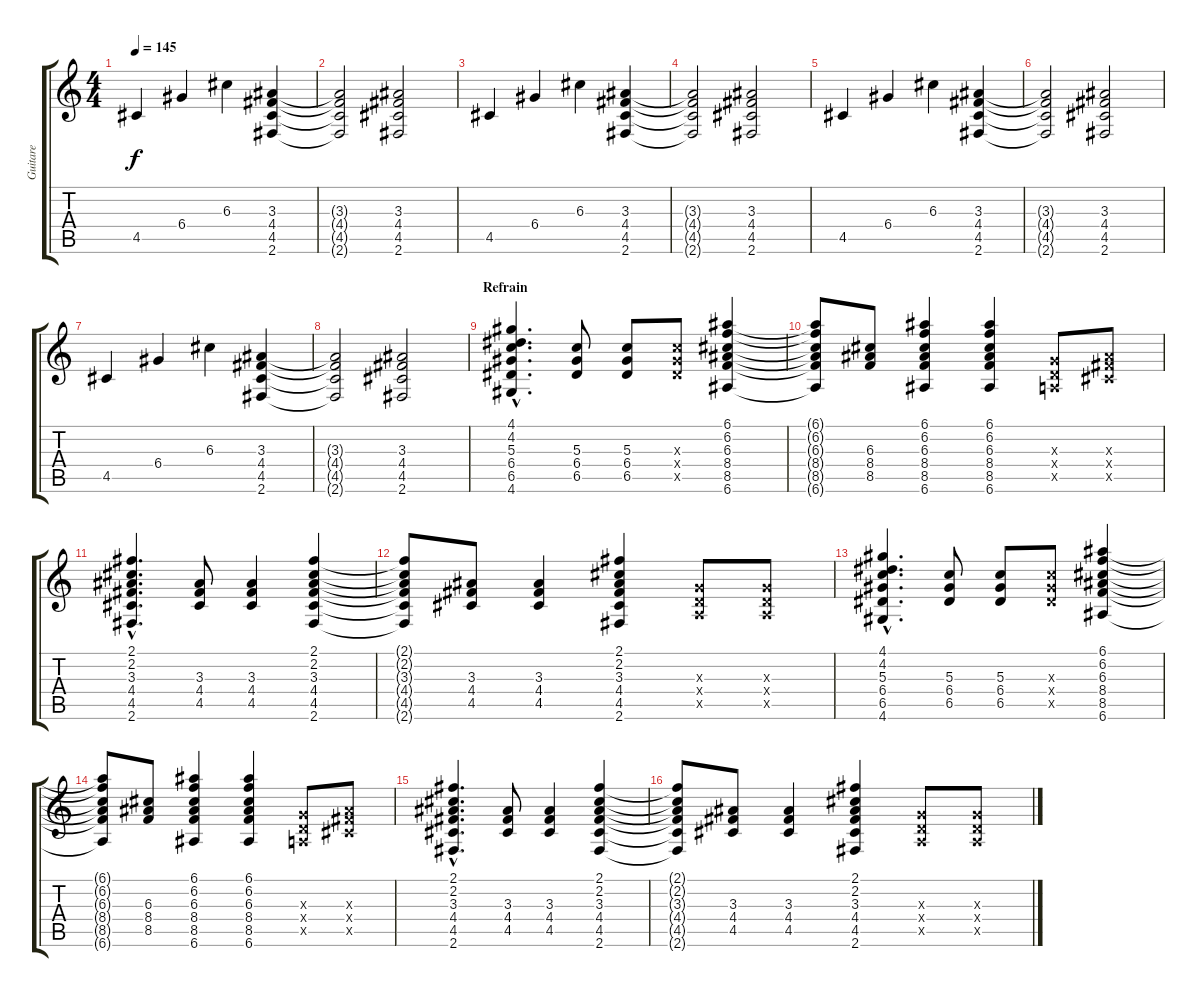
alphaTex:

\track ("Guitare" "Guitare") {instrument acousticguitarsteel}
\staff {score tabs}
\tuning (E4 B3 G3 D3 A2 E2) {hide}
\ts (4 4)
\tempo 145
\clef g2
\ks c
4.5.4{dy f} 6.4.4 6.3.4 (3.3 4.4 4.5 2.6).4 |
(3.3{t} 4.4{t} 4.5{t} 2.6{t}).2 (3.3 4.4 4.5 2.6).2 |
4.5.4 6.4.4 6.3.4 (3.3 4.4 4.5 2.6).4 |
(3.3{t} 4.4{t} 4.5{t} 2.6{t}).2 (3.3 4.4 4.5 2.6).2 |
4.5.4 6.4.4 6.3.4 (3.3 4.4 4.5 2.6).4 |
(3.3{t} 4.4{t} 4.5{t} 2.6{t}).2 (3.3 4.4 4.5 2.6).2 |
4.5.4 6.4.4 6.3.4 (3.3 4.4 4.5 2.6).4 |
(3.3{t} 4.4{t} 4.5{t} 2.6{t}).2 (3.3 4.4 4.5 2.6).2 |
\section ("" "Refrain")
(4.1{hac} 4.2{hac} 5.3{hac} 6.4{hac} 6.5{hac} 4.6{hac}).4{d} (5.3 6.4 6.5).8 (5.3 6.4 6.5).8 (5.3{x} 6.4{x} 6.5{x}).8 (6.1 6.2 6.3 8.4 8.5 6.6).4 |
(6.1{t} 6.2{t} 6.3{t} 8.4{t} 8.5{t} 6.6{t}).8 (6.3 8.4 8.5).8 (6.1 6.2 6.3 8.4 8.5 6.6).4 (6.1 6.2 6.3 8.4 8.5 6.6).4 (0.3{x} 0.4{x} 0.5{x}).8 (3.3{x} 4.4{x} 4.5{x}).8 |
(2.1{hac} 2.2{hac} 3.3{hac} 4.4{hac} 4.5{hac} 2.6{hac}).4{d} (3.3 4.4 4.5).8 (3.3 4.4 4.5).4 (2.1 2.2 3.3 4.4 4.5 2.6).4 |
(2.1{t} 2.2{t} 3.3{t} 4.4{t} 4.5{t} 2.6{t}).8 (3.3 4.4 4.5).8 (3.3 4.4 4.5).4 (2.1 2.2 3.3 4.4 4.5 2.6).4 (0.3{x} 0.4{x} 0.5{x}).8 (0.3{x} 0.4{x} 0.5{x}).8 |
(4.1{hac} 4.2{hac} 5.3{hac} 6.4{hac} 6.5{hac} 4.6{hac}).4{d} (5.3 6.4 6.5).8 (5.3 6.4 6.5).8 (5.3{x} 6.4{x} 6.5{x}).8 (6.1 6.2 6.3 8.4 8.5 6.6).4 |
(6.1{t} 6.2{t} 6.3{t} 8.4{t} 8.5{t} 6.6{t}).8 (6.3 8.4 8.5).8 (6.1 6.2 6.3 8.4 8.5 6.6).4 (6.1 6.2 6.3 8.4 8.5 6.6).4 (0.3{x} 0.4{x} 0.5{x}).8 (3.3{x} 4.4{x} 4.5{x}).8 |
(2.1{hac} 2.2{hac} 3.3{hac} 4.4{hac} 4.5{hac} 2.6{hac}).4{d} (3.3 4.4 4.5).8 (3.3 4.4 4.5).4 (2.1 2.2 3.3 4.4 4.5 2.6).4 |
(2.1{t} 2.2{t} 3.3{t} 4.4{t} 4.5{t} 2.6{t}).8 (3.3 4.4 4.5).8 (3.3 4.4 4.5).4 (2.1 2.2 3.3 4.4 4.5 2.6).4 (0.3{x} 0.4{x} 0.5{x}).8 (0.3{x} 0.4{x} 0.5{x}).8
